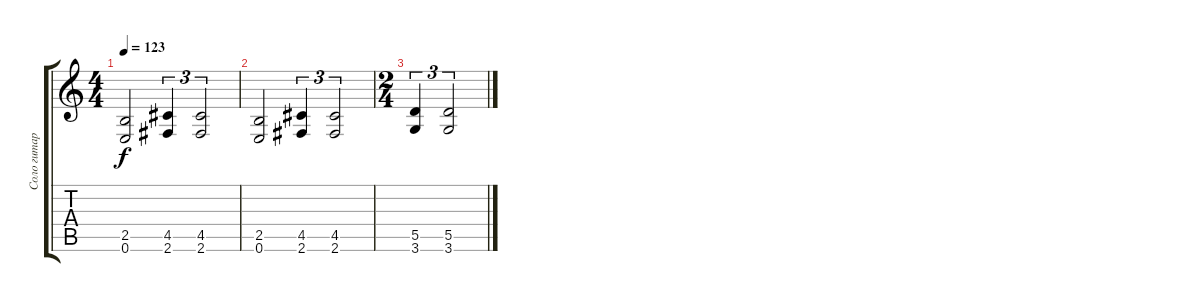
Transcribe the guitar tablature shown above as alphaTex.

\track ("Соло гитара" "Соло гитар") {instrument distortionguitar}
\staff {score tabs}
\tuning (E4 B3 G3 D3 A2 E2) {hide}
\ts (4 4)
\tempo 123
\clef g2
\ks c
(2.5 0.6).2{dy f} (4.5 2.6).4{tu (3 2)} (4.5 2.6).2{tu (3 2)} |
(2.5 0.6).2 (4.5 2.6).4{tu (3 2)} (4.5 2.6).2{tu (3 2)} |
\ts (2 4)
(5.5 3.6).4{tu (3 2)} (5.5 3.6).2{tu (3 2)}
